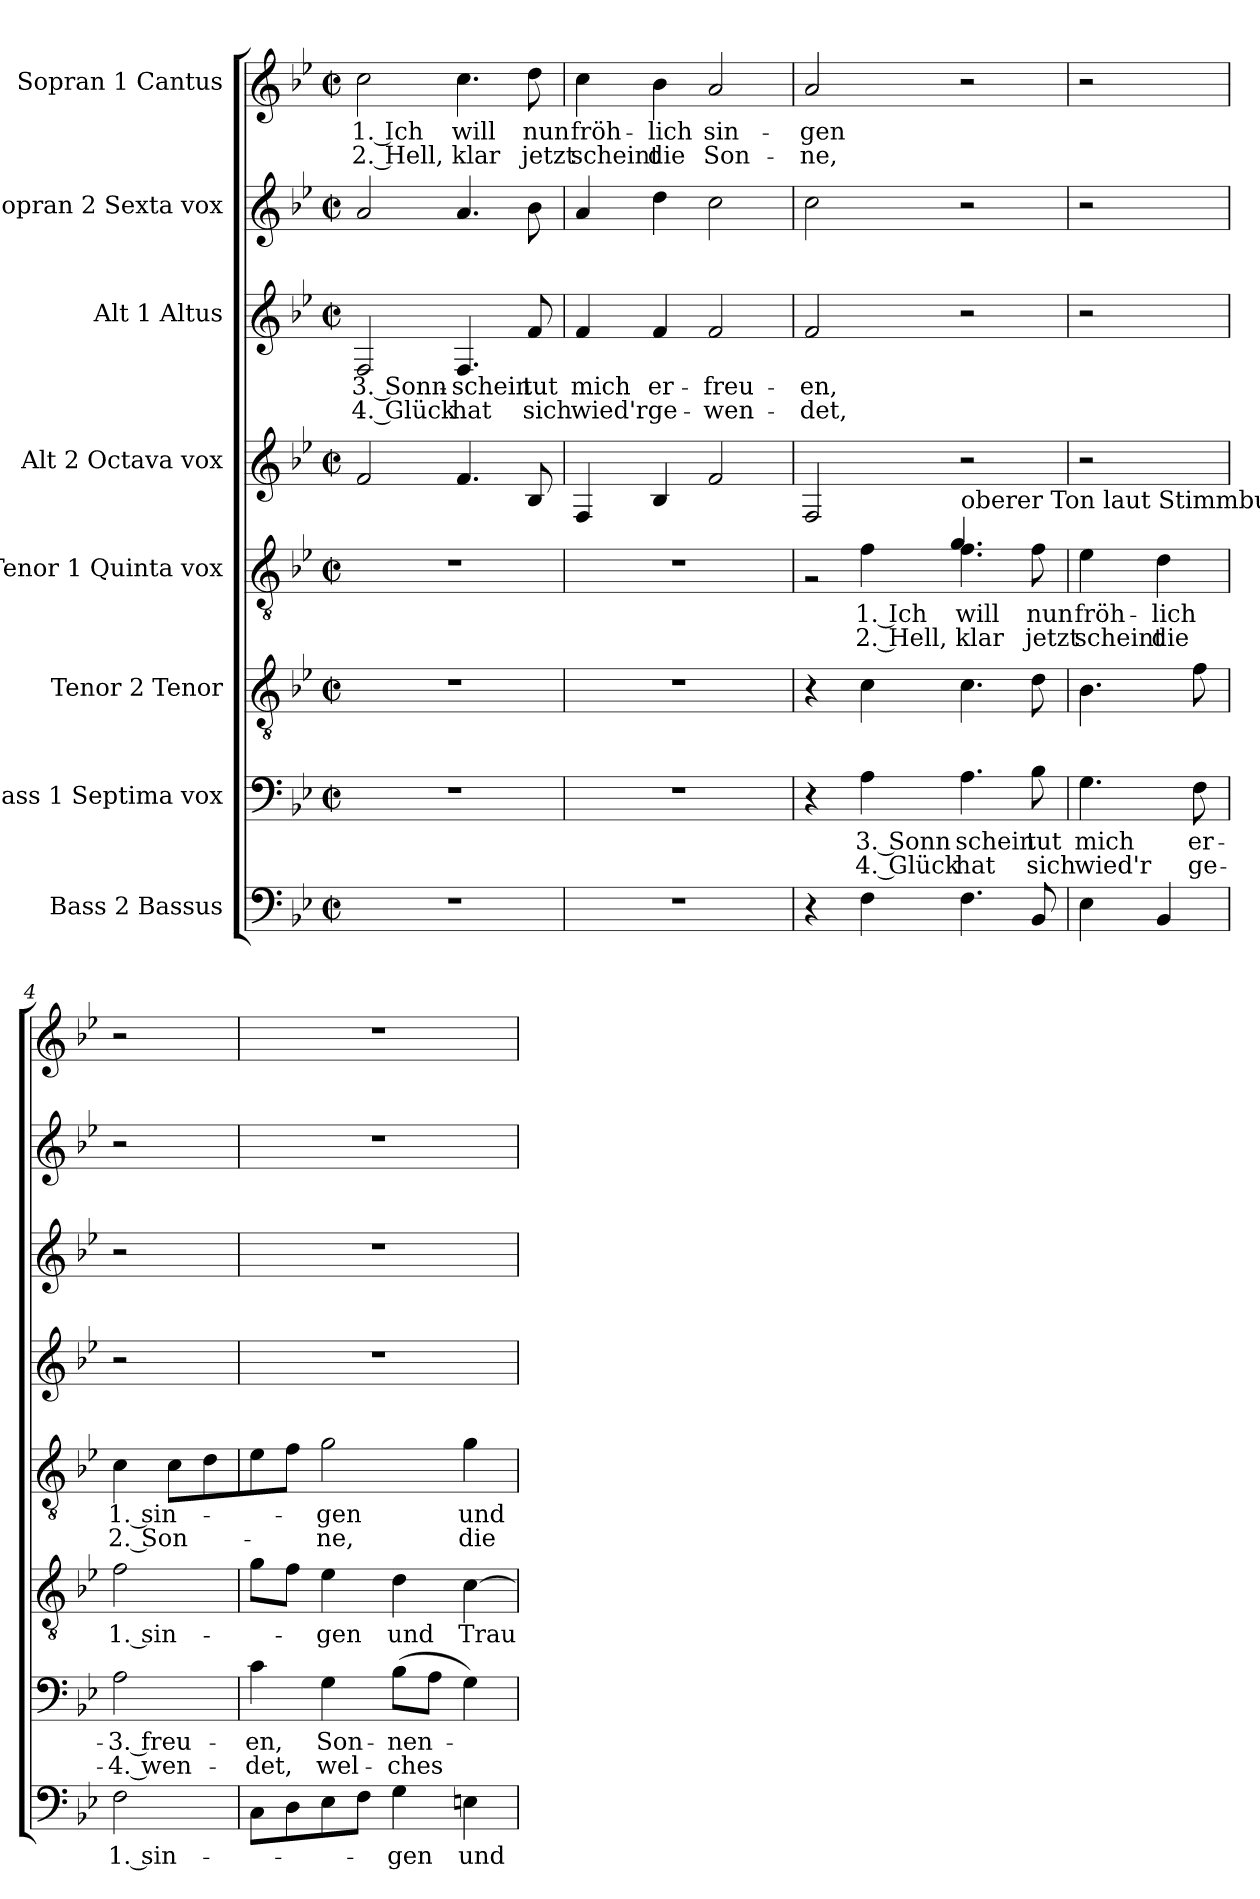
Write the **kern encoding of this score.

**kern	**text	**kern	**text	**text	**kern	**text	**kern	**text	**text	**kern	**kern	**text	**text	**kern	**kern	**text	**text
*part8	*part8	*part7	*part7	*part7	*part6	*part6	*part5	*part5	*part5	*part4	*part3	*part3	*part3	*part2	*part1	*part1	*part1
*staff8	*staff8	*staff7	*staff7	*staff7	*staff6	*staff6	*staff5	*staff5	*staff5	*staff4	*staff3	*staff3	*staff3	*staff2	*staff1	*staff1	*staff1
*I"Bass 2 Bassus	*	*I"Bass 1 Septima vox	*	*	*I"Tenor 2 Tenor	*	*I"Tenor 1 Quinta vox	*	*	*I"Alt 2 Octava vox	*I"Alt 1 Altus	*	*	*I"Sopran 2 Sexta vox	*I"Sopran 1 Cantus	*	*
*clefF4	*	*clefF4	*	*	*clefGv2	*	*clefGv2	*	*	*clefG2	*clefG2	*	*	*clefG2	*clefG2	*	*
*k[b-e-]	*	*k[b-e-]	*	*	*k[b-e-]	*	*k[b-e-]	*	*	*k[b-e-]	*k[b-e-]	*	*	*k[b-e-]	*k[b-e-]	*	*
*M2/2	*	*M2/2	*	*	*M2/2	*	*M2/2	*	*	*M2/2	*M2/2	*	*	*M2/2	*M2/2	*	*
*met(c|)	*	*met(c|)	*	*	*met(c|)	*	*met(c|)	*	*	*met(c|)	*met(c|)	*	*	*met(c|)	*met(c|)	*	*
=1	=1	=1	=1	=1	=1	=1	=1	=1	=1	=1	=1	=1	=1	=1	=1	=1	=1
1r	.	1r	.	.	1r	.	1r	.	.	2f/	2F/	3. Sonn-	4. Glück	2a/	2cc\	1. Ich	2. Hell,
.	.	.	.	.	.	.	.	.	.	4.f/	4.F/	-schein	hat	4.a/	4.cc\	will	klar
.	.	.	.	.	.	.	.	.	.	8B-/	8f/	tut	sich	8b-\	8dd\	nun	jetzt
=2	=2	=2	=2	=2	=2	=2	=2	=2	=2	=2	=2	=2	=2	=2	=2	=2	=2
1r	.	1r	.	.	1r	.	1r	.	.	4F/	4f/	mich	wied'r	4a/	4cc\	fröh-	scheint
.	.	.	.	.	.	.	.	.	.	4B-/	4f/	er-	ge-	4dd\	4b-\	-lich	die
.	.	.	.	.	.	.	.	.	.	2f/	2f/	-freu-	-wen-	2cc\	2a/	sin-	Son-
=3	=3	=3	=3	=3	=3	=3	=3	=3	=3	=3	=3	=3	=3	=3	=3	=3	=3
*	*	*	*	*	*	*	*^	*	*	*	*	*	*	*	*	*	*
4r	.	4r	.	.	4r	.	4ryy	2r	.	.	2F/	2f/	-en,	-det,	2cc\	2a/	-gen	-ne,
4F\	.	4A\	3. Sonn	4. Glück	4c\	.	4f\	.	1. Ich	2. Hell,	.	.	.	.	.	.	.	.
!	!	!	!	!	!	!	!LO:TX:a:t=oberer Ton laut Stimmbuch	!	!	!	!	!	!	!	!	!	!	!
4.F\	.	4.A\	schein	hat	4.c\	.	4.f\	4.g/	will	klar	2r	2r	.	.	2r	2r	.	.
8BB-/	.	8B-\	tut	sich	8d\	.	8f\	8rFFyy	nun	jetzt	.	.	.	.	.	.	.	.
*	*	*	*	*	*	*	*v	*v	*	*	*	*	*	*	*	*	*	*
=4	=4	=4	=4	=4	=4	=4	=4	=4	=4	=4	=4	=4	=4	=4	=4	=4	=4
4E-\	.	4.G\	mich	wied'r	4.B-\	.	4e-\	fröh-	scheint	2r	2r	.	.	2r	2r	.	.
4BB-/	.	.	.	.	.	.	4d\	-lich	die	.	.	.	.	.	.	.	.
.	.	8F\	er-	ge-	8f\	.	.	.	.	.	.	.	.	.	.	.	.
!!LO:LB:g=z
=4X1	=4X1	=4X1	=4X1	=4X1	=4X1	=4X1	=4X1	=4X1	=4X1	=4X1	=4X1	=4X1	=4X1	=4X1	=4X1	=4X1	=4X1
2F\	1. sin-	2A\	-3. freu-	-4. wen-	2f\	1. sin-	4c\	1. sin-	2. Son-	2r	2r	.	.	2r	2r	.	.
.	.	.	.	.	.	.	8c\L	.	.	.	.	.	.	.	.	.	.
.	.	.	.	.	.	.	8d\	.	.	.	.	.	.	.	.	.	.
=5	=5	=5	=5	=5	=5	=5	=5	=5	=5	=5	=5	=5	=5	=5	=5	=5	=5
8C\L	.	4c\	-en,	-det,	8g\L	.	8e-\	.	.	1r	1r	.	.	1r	1r	.	.
8D\	.	.	.	.	8f\J	.	8f\J	.	.	.	.	.	.	.	.	.	.
8E-\	.	4G\	Son-	wel-	4e-\	-gen	2g\	-gen	-ne,	.	.	.	.	.	.	.	.
8F\J	.	.	.	.	.	.	.	.	.	.	.	.	.	.	.	.	.
4G\	-gen	(8B-\L	-nen-	-ches	4d\	und	.	.	.	.	.	.	.	.	.	.	.
.	.	8A\J	.	.	.	.	.	.	.	.	.	.	.	.	.	.	.
4En\	und	4G\)	.	.	[4c\	Trau-	4g\	und	die	.	.	.	.	.	.	.	.
=	=	=	=	=	=	=	=	=	=	=	=	=	=	=	=	=	=
*-	*-	*-	*-	*-	*-	*-	*-	*-	*-	*-	*-	*-	*-	*-	*-	*-	*-
